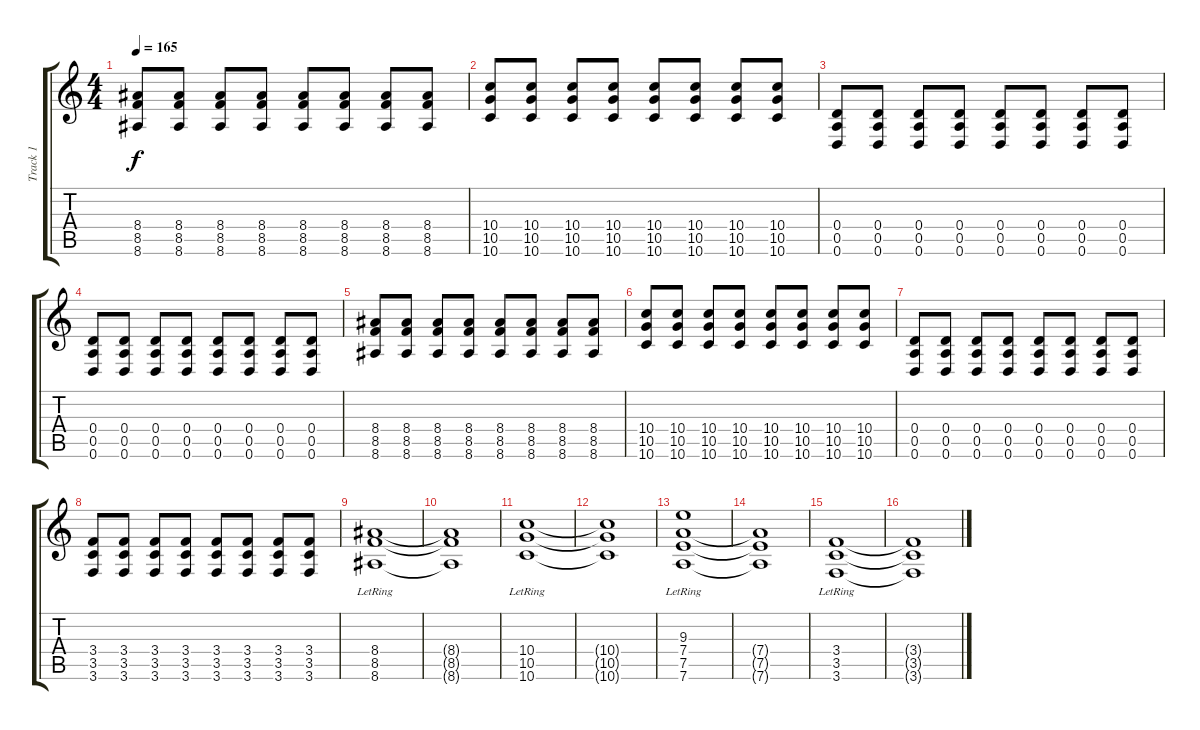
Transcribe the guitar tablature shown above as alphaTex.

\track ("Track 1" "Track 1") {instrument distortionguitar}
\staff {score tabs}
\tuning (E4 B3 G3 D3 A2 D2) {hide}
\ts (4 4)
\tempo 165
\clef g2
\ks c
(8.4 8.5 8.6).8{dy f} (8.4 8.5 8.6).8 (8.4 8.5 8.6).8 (8.4 8.5 8.6).8 (8.4 8.5 8.6).8 (8.4 8.5 8.6).8 (8.4 8.5 8.6).8 (8.4 8.5 8.6).8 |
(10.4 10.5 10.6).8 (10.4 10.5 10.6).8 (10.4 10.5 10.6).8 (10.4 10.5 10.6).8 (10.4 10.5 10.6).8 (10.4 10.5 10.6).8 (10.4 10.5 10.6).8 (10.4 10.5 10.6).8 |
(0.4 0.5 0.6).8 (0.4 0.5 0.6).8 (0.4 0.5 0.6).8 (0.4 0.5 0.6).8 (0.4 0.5 0.6).8 (0.4 0.5 0.6).8 (0.4 0.5 0.6).8 (0.4 0.5 0.6).8 |
(0.4 0.5 0.6).8 (0.4 0.5 0.6).8 (0.4 0.5 0.6).8 (0.4 0.5 0.6).8 (0.4 0.5 0.6).8 (0.4 0.5 0.6).8 (0.4 0.5 0.6).8 (0.4 0.5 0.6).8 |
(8.4 8.5 8.6).8 (8.4 8.5 8.6).8 (8.4 8.5 8.6).8 (8.4 8.5 8.6).8 (8.4 8.5 8.6).8 (8.4 8.5 8.6).8 (8.4 8.5 8.6).8 (8.4 8.5 8.6).8 |
(10.4 10.5 10.6).8 (10.4 10.5 10.6).8 (10.4 10.5 10.6).8 (10.4 10.5 10.6).8 (10.4 10.5 10.6).8 (10.4 10.5 10.6).8 (10.4 10.5 10.6).8 (10.4 10.5 10.6).8 |
(0.4 0.5 0.6).8 (0.4 0.5 0.6).8 (0.4 0.5 0.6).8 (0.4 0.5 0.6).8 (0.4 0.5 0.6).8 (0.4 0.5 0.6).8 (0.4 0.5 0.6).8 (0.4 0.5 0.6).8 |
(3.4 3.5 3.6).8 (3.4 3.5 3.6).8 (3.4 3.5 3.6).8 (3.4 3.5 3.6).8 (3.4 3.5 3.6).8 (3.4 3.5 3.6).8 (3.4 3.5 3.6).8 (3.4 3.5 3.6).8 |
(8.4{lr} 8.5 8.6).1 |
(8.4{t} 8.5{t} 8.6{t}).1 |
(10.4{lr} 10.5 10.6).1 |
(10.4{t} 10.5{t} 10.6{t}).1 |
(9.3 7.4{lr} 7.5 7.6).1 |
(7.4{t} 7.5{t} 7.6{t}).1 |
(3.4{lr} 3.5 3.6).1 |
(3.4{t} 3.5{t} 3.6{t}).1
